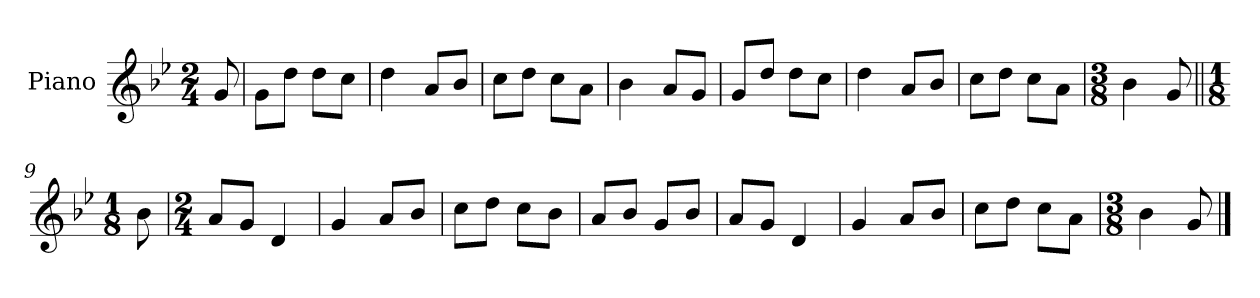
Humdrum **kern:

**kern
*part1
*staff1
*I"Piano
*I'Pno.
*clefG2
*k[b-e-]
*M2/4
=
8g/
=1
8g\L
8dd\J
8dd\L
8cc\J
=2
4dd\
8a/L
8b-/J
=3
8cc\L
8dd\J
8cc\L
8a\J
=4
4b-\
8a/L
8g/J
=5
8g/L
8dd/J
8dd\L
8cc\J
=6
4dd\
8a/L
8b-/J
=7
8cc\L
8dd\J
8cc\L
8a\J
=8
*M3/8
4b-\
8g/
=9||
*M1/8
8b-\
!!LO:LB:g=z
=10
*M2/4
8a/L
8g/J
4d/
=11
4g/
8a/L
8b-/J
=12
8cc\L
8dd\J
8cc\L
8b-\J
=13
8a/L
8b-/J
8g/L
8b-/J
=14
8a/L
8g/J
4d/
=15
4g/
8a/L
8b-/J
=16
8cc\L
8dd\J
8cc\L
8a\J
=17
*M3/8
4b-\
8g/
==
*-
